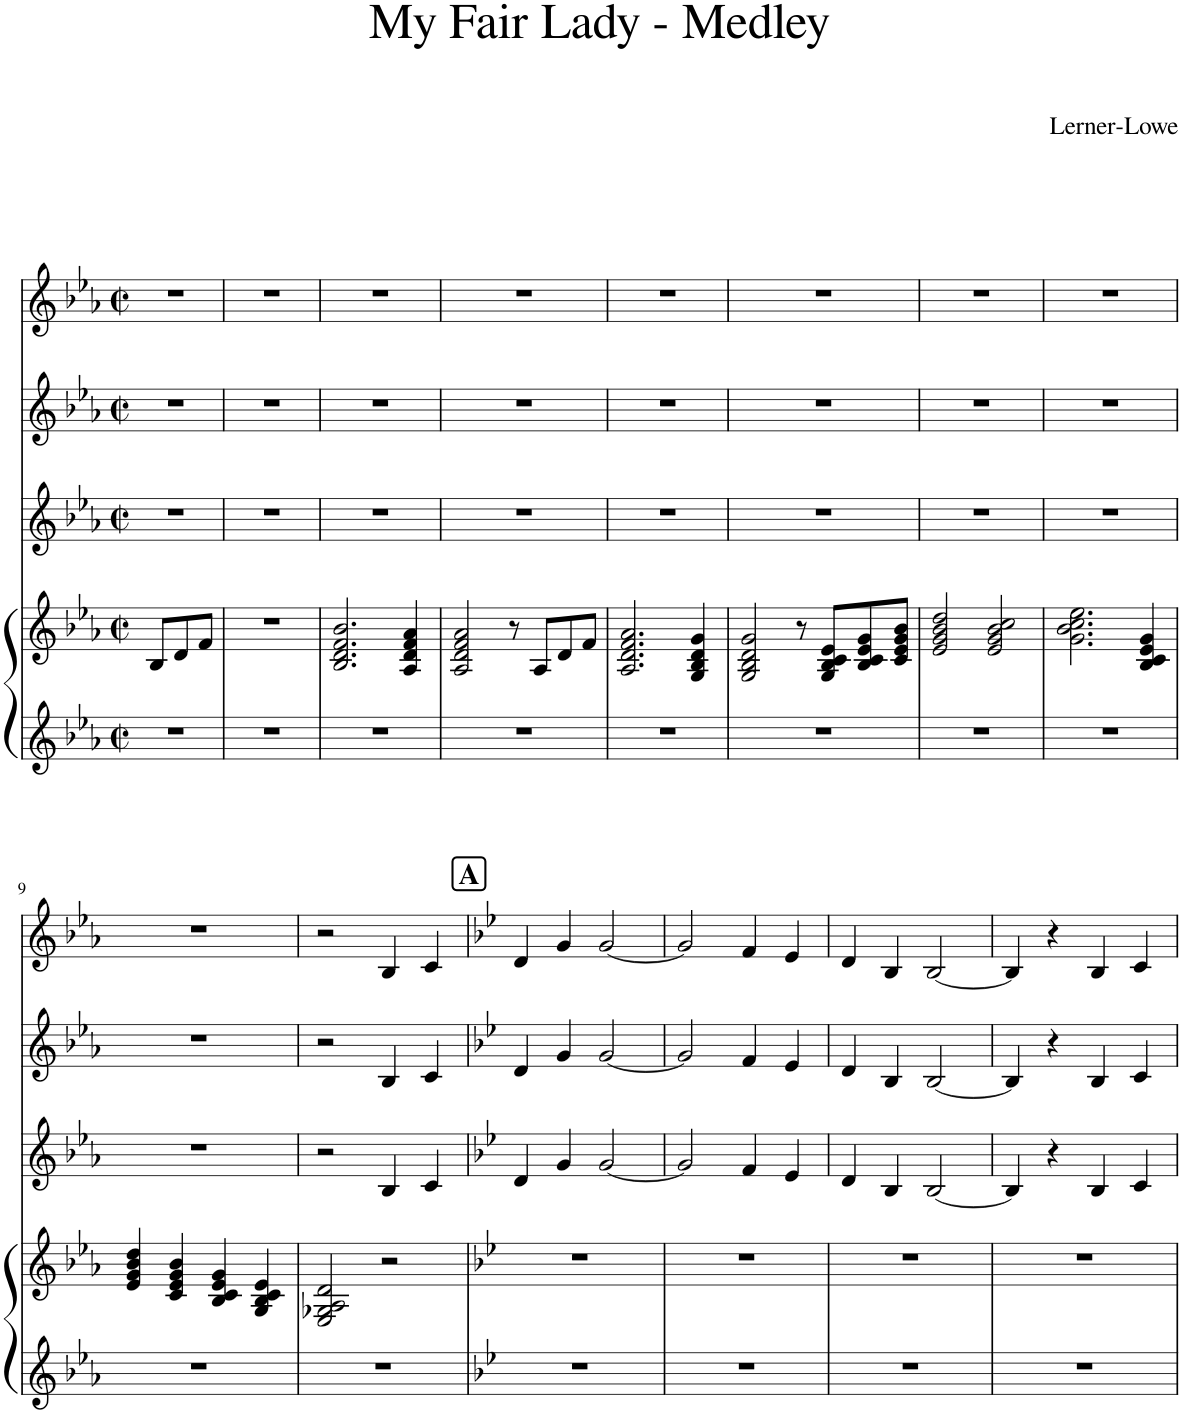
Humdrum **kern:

**kern	**kern	**kern	**kern	**kern
*part4	*part4	*part3	*part2	*part1
*staff5	*staff4	*staff3	*staff2	*staff1
*I"Piano	*	*I"Piano	*I"Piano	*I"Piano
*I'Pno	*	*I'Pno	*I'Pno	*I'Pno
*clefG2	*clefG2	*clefG2	*clefG2	*clefG2
*k[b-e-a-]	*k[b-e-a-]	*k[b-e-a-]	*k[b-e-a-]	*k[b-e-a-]
*M2/2	*M2/2	*M2/2	*M2/2	*M2/2
*met(c|)	*met(c|)	*met(c|)	*met(c|)	*met(c|)
=1	=1	=1	=1	=1
1r	8B-/L	1r	1r	1r
.	8d/	.	.	.
.	8f/J	.	.	.
.	2ryy	.	.	.
.	8ryy	.	.	.
=2	=2	=2	=2	=2
1r	1r	1r	1r	1r
=3	=3	=3	=3	=3
1r	2.B-/ 2.d/ 2.f/ 2.b-/	1r	1r	1r
.	4A-/ 4d/ 4f/ 4a-/	.	.	.
=4	=4	=4	=4	=4
1r	2A-/ 2d/ 2f/ 2a-/	1r	1r	1r
.	8r	.	.	.
.	8A-/L	.	.	.
.	8d/	.	.	.
.	8f/J	.	.	.
=5	=5	=5	=5	=5
1r	2.A-/ 2.d/ 2.f/ 2.a-/	1r	1r	1r
.	4G/ 4B-/ 4d/ 4g/	.	.	.
=6	=6	=6	=6	=6
1r	2G/ 2B-/ 2d/ 2g/	1r	1r	1r
.	8r	.	.	.
.	8G/ 8B-/ 8c/ 8e-/L	.	.	.
.	8B-/ 8c/ 8e-/ 8g/	.	.	.
.	8c/ 8e-/ 8g/ 8b-/J	.	.	.
=7	=7	=7	=7	=7
1r	2e-/ 2g/ 2b-/ 2dd/	1r	1r	1r
.	2e-/ 2g/ 2b-/ 2cc/	.	.	.
=8	=8	=8	=8	=8
1r	2.g\ 2.b-\ 2.cc\ 2.ee-\	1r	1r	1r
.	4B-/ 4c/ 4e-/ 4g/	.	.	.
!!LO:LB:g=z
=9	=9	=9	=9	=9
1r	4e-/ 4g/ 4b-/ 4dd/	1r	1r	1r
.	4c/ 4e-/ 4g/ 4b-/	.	.	.
.	4B-/ 4c/ 4e-/ 4g/	.	.	.
.	4G/ 4B-/ 4c/ 4e-/	.	.	.
=10	=10	=10	=10	=10
1r	2E-/ 2G-X/ 2A-/ 2d/	2r	2r	2r
.	2r	4B-/	4B-/	4B-/
.	.	4c/	4c/	4c/
!!LO:REH:place=s1:a:B:cj:fs=14:t=A
=11	=11	=11	=11	=11
*k[b-e-]	*k[b-e-]	*k[b-e-]	*k[b-e-]	*k[b-e-]
1r	1r	4d/	4d/	4d/
.	.	4g/	4g/	4g/
.	.	[2g/	[2g/	[2g/
=12	=12	=12	=12	=12
1r	1r	2g/]	2g/]	2g/]
.	.	4f/	4f/	4f/
.	.	4e-/	4e-/	4e-/
=13	=13	=13	=13	=13
1r	1r	4d/	4d/	4d/
.	.	4B-/	4B-/	4B-/
.	.	[2B-/	[2B-/	[2B-/
=14	=14	=14	=14	=14
1r	1r	4B-/]	4B-/]	4B-/]
.	.	4r	4r	4r
.	.	4B-/	4B-/	4B-/
.	.	4c/	4c/	4c/
=	=	=	=	=
*-	*-	*-	*-	*-
